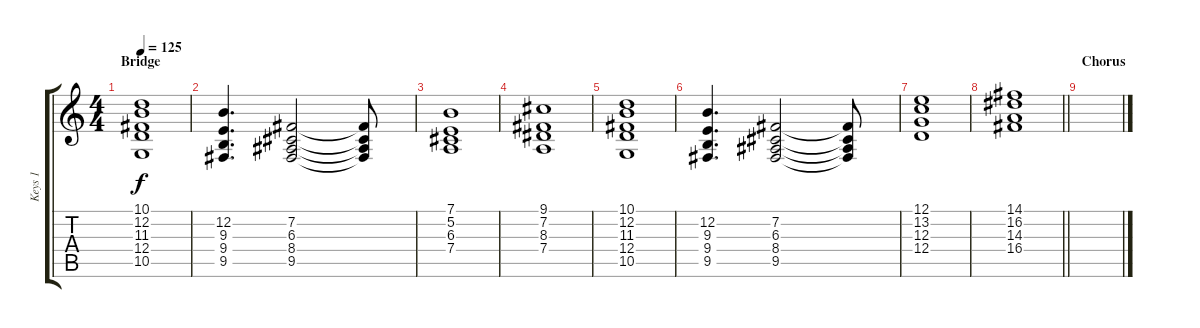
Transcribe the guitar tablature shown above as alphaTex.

\track ("Keys 1" "Keys 1") {instrument electricpiano1}
\staff {score tabs}
\tuning (E4 B3 G3 D3 A2 E2) {hide}
\ts (4 4)
\section ("" "Bridge")
\tempo 125
\clef g2
\ks c
(10.1 12.2 11.3 12.4 10.5).1{dy f} |
(12.2 9.3 9.4 9.5).4{d} (7.2 6.3 8.4 9.5).2 (7.2{t} 6.3{t} 8.4{t} 9.5{t}).8 |
(7.1 5.2 6.3 7.4).1 |
(9.1 7.2 8.3 7.4).1 |
(10.1 12.2 11.3 12.4 10.5).1 |
(12.2 9.3 9.4 9.5).4{d} (7.2 6.3 8.4 9.5).2 (7.2{t} 6.3{t} 8.4{t} 9.5{t}).8 |
(12.1 13.2 12.3 12.4).1 |
\barLineRight lightlight
(14.1 16.2 14.3 16.4).1 |
\section ("" "Chorus")
